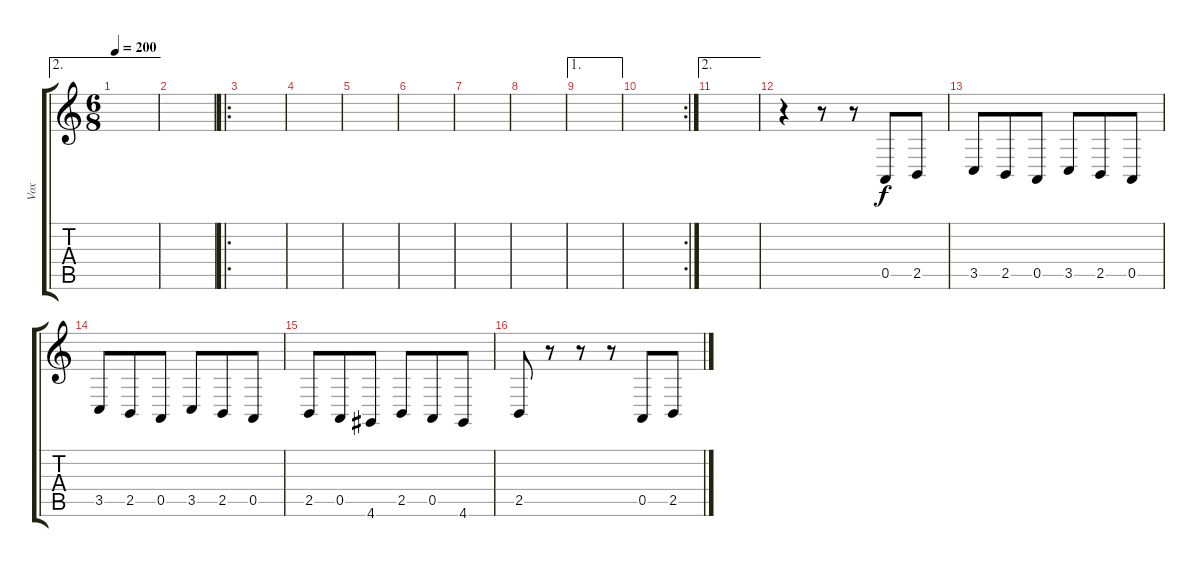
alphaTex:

\track ("Vox" "Vox") {instrument oboe}
\staff {score tabs}
\tuning (E4 B3 G3 D3 A2 E2) {hide}
\ae 2
\ts (6 8)
\tempo 200
\clef g2
\ks c
|
|
\ro
|
|
|
|
|
|
\ae 1
|
\rc 2
|
\ae 2
|
r.4 r.8 r.8 0.5.8 2.5.8 |
3.5.8 2.5.8 0.5.8 3.5.8 2.5.8 0.5.8 |
3.5.8 2.5.8 0.5.8 3.5.8 2.5.8 0.5.8 |
2.5.8 0.5.8 4.6.8 2.5.8 0.5.8 4.6.8 |
2.5.8 r.8 r.8 r.8 0.5.8 2.5.8
